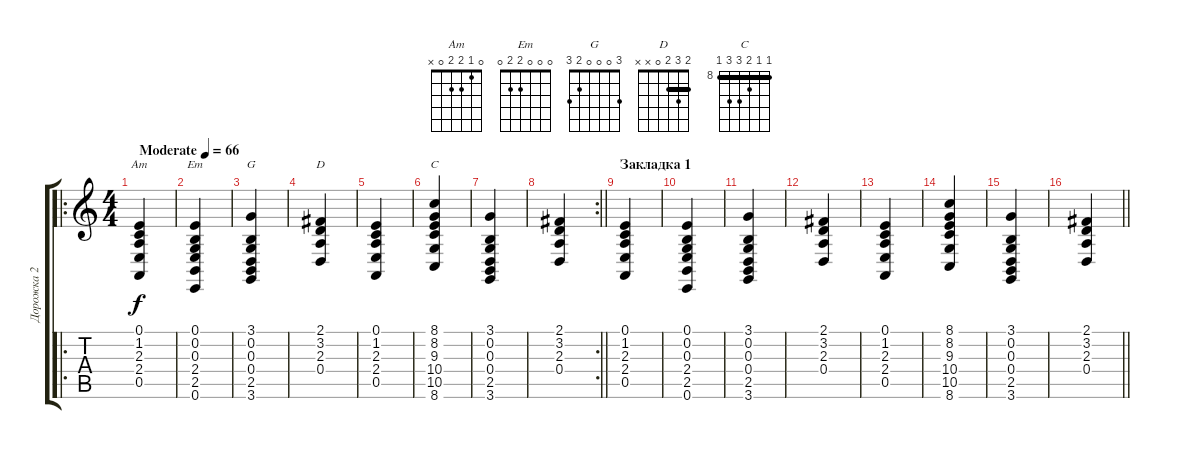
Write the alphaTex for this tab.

\track ("Дорожка 2" "Дорожка 2") {instrument rockorgan}
\staff {score tabs}
\tuning (E4 B3 G3 D3 A2 E2) {hide}
\chord ("Am" 0 1 2 2 0 x)
\chord ("Em" 0 0 0 2 2 0)
\chord ("G" 3 0 0 0 2 3)
\chord ("D" 2 3 2 0 x x) {barre 2}
\chord ("C" 8 8 9 10 10 8) {firstfret 8 barre 8}
\ro
\ts (4 4)
\tempo (66 "Moderate")
\clef g2
\ks c
(0.1 1.2 2.3 2.4 0.5).4{ch "Am" dy f instrument rockorgan} |
(0.1 0.2 0.3 2.4 2.5 0.6).4{ch "Em"} |
(3.1 0.2 0.3 0.4 2.5 3.6).4{ch "G"} |
(2.1 3.2 2.3 0.4).4{ch "D"} |
(0.1 1.2 2.3 2.4 0.5).4 |
(8.1 8.2 9.3 10.4 10.5 8.6).4{ch "C"} |
(3.1 0.2 0.3 0.4 2.5 3.6).4 |
\rc 2
\barLineRight lightlight
(2.1 3.2 2.3 0.4).4 |
\section ("" "Закладка 1")
(0.1 1.2 2.3 2.4 0.5).4 |
(0.1 0.2 0.3 2.4 2.5 0.6).4 |
(3.1 0.2 0.3 0.4 2.5 3.6).4 |
(2.1 3.2 2.3 0.4).4 |
(0.1 1.2 2.3 2.4 0.5).4 |
(8.1 8.2 9.3 10.4 10.5 8.6).4 |
(3.1 0.2 0.3 0.4 2.5 3.6).4 |
\barLineRight lightlight
(2.1 3.2 2.3 0.4).4
